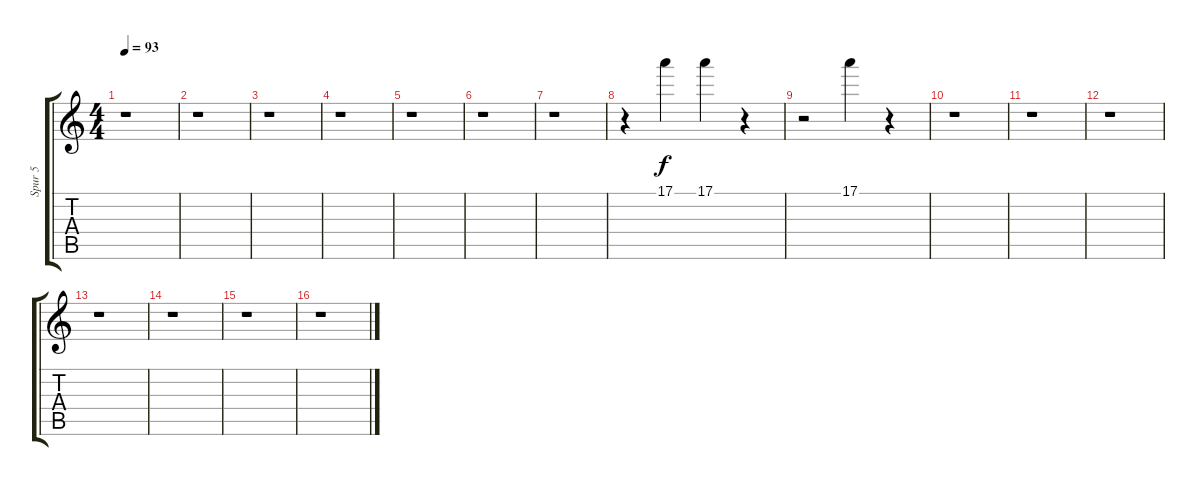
\track ("Spur 5" "Spur 5") {instrument distortionguitar}
\staff {score tabs}
\tuning (E4 B3 G3 D3 A2 E2) {hide}
\ts (4 4)
\tempo 93
\clef g2
\ks c
r.1{dy f} |
r.1 |
r.1 |
r.1 |
r.1 |
r.1 |
r.1 |
r.4 17.1.4{volume 13 balance 11} 17.1.4{volume 16 balance 8} r.4 |
r.2 17.1.4{volume 10} r.4 |
r.1 |
r.1 |
r.1 |
r.1 |
r.1 |
r.1 |
r.1
